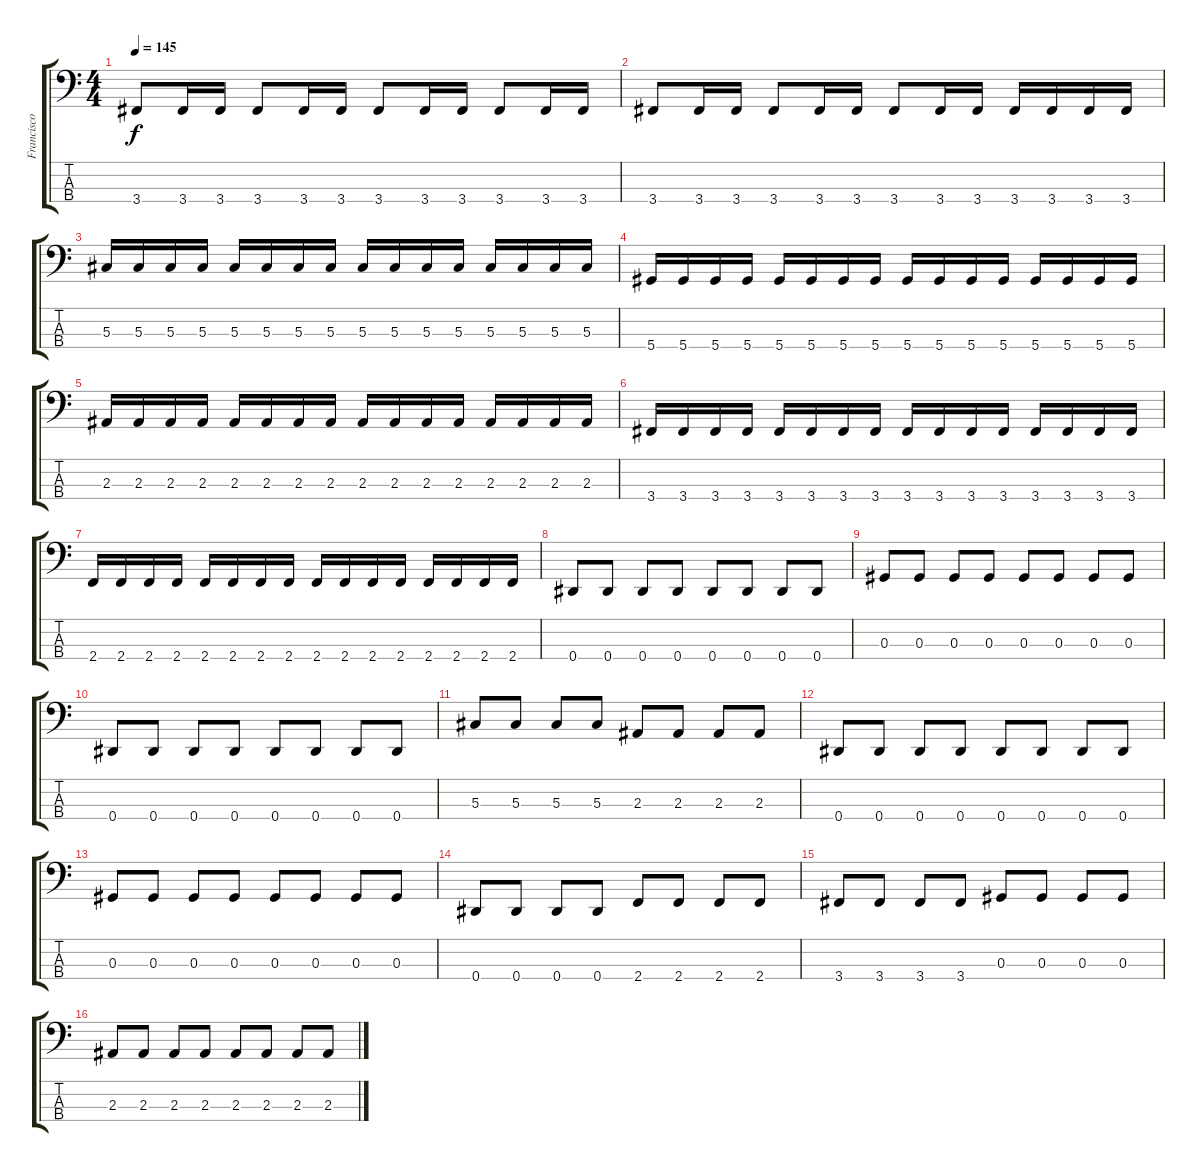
\track ("Francisco Fidalgo" "Francisco ") {instrument electricbasspick}
\staff {score tabs}
\tuning (Gb2 Db2 Ab1 Eb1) {hide}
\ts (4 4)
\tempo 145
\clef f4
\ks c
3.4.8{dy f} 3.4.16 3.4.16 3.4.8 3.4.16 3.4.16 3.4.8 3.4.16 3.4.16 3.4.8 3.4.16 3.4.16 |
3.4.8 3.4.16 3.4.16 3.4.8 3.4.16 3.4.16 3.4.8 3.4.16 3.4.16 3.4.16 3.4.16 3.4.16 3.4.16 |
5.3.16 5.3.16 5.3.16 5.3.16 5.3.16 5.3.16 5.3.16 5.3.16 5.3.16 5.3.16 5.3.16 5.3.16 5.3.16 5.3.16 5.3.16 5.3.16 |
5.4.16 5.4.16 5.4.16 5.4.16 5.4.16 5.4.16 5.4.16 5.4.16 5.4.16 5.4.16 5.4.16 5.4.16 5.4.16 5.4.16 5.4.16 5.4.16 |
2.3.16 2.3.16 2.3.16 2.3.16 2.3.16 2.3.16 2.3.16 2.3.16 2.3.16 2.3.16 2.3.16 2.3.16 2.3.16 2.3.16 2.3.16 2.3.16 |
3.4.16 3.4.16 3.4.16 3.4.16 3.4.16 3.4.16 3.4.16 3.4.16 3.4.16 3.4.16 3.4.16 3.4.16 3.4.16 3.4.16 3.4.16 3.4.16 |
2.4.16 2.4.16 2.4.16 2.4.16 2.4.16 2.4.16 2.4.16 2.4.16 2.4.16 2.4.16 2.4.16 2.4.16 2.4.16 2.4.16 2.4.16 2.4.16 |
0.4.8 0.4.8 0.4.8 0.4.8 0.4.8 0.4.8 0.4.8 0.4.8 |
0.3.8 0.3.8 0.3.8 0.3.8 0.3.8 0.3.8 0.3.8 0.3.8 |
0.4.8 0.4.8 0.4.8 0.4.8 0.4.8 0.4.8 0.4.8 0.4.8 |
5.3.8 5.3.8 5.3.8 5.3.8 2.3.8 2.3.8 2.3.8 2.3.8 |
0.4.8 0.4.8 0.4.8 0.4.8 0.4.8 0.4.8 0.4.8 0.4.8 |
0.3.8 0.3.8 0.3.8 0.3.8 0.3.8 0.3.8 0.3.8 0.3.8 |
0.4.8 0.4.8 0.4.8 0.4.8 2.4.8 2.4.8 2.4.8 2.4.8 |
3.4.8 3.4.8 3.4.8 3.4.8 0.3.8 0.3.8 0.3.8 0.3.8 |
2.3.8 2.3.8 2.3.8 2.3.8 2.3.8 2.3.8 2.3.8 2.3.8
